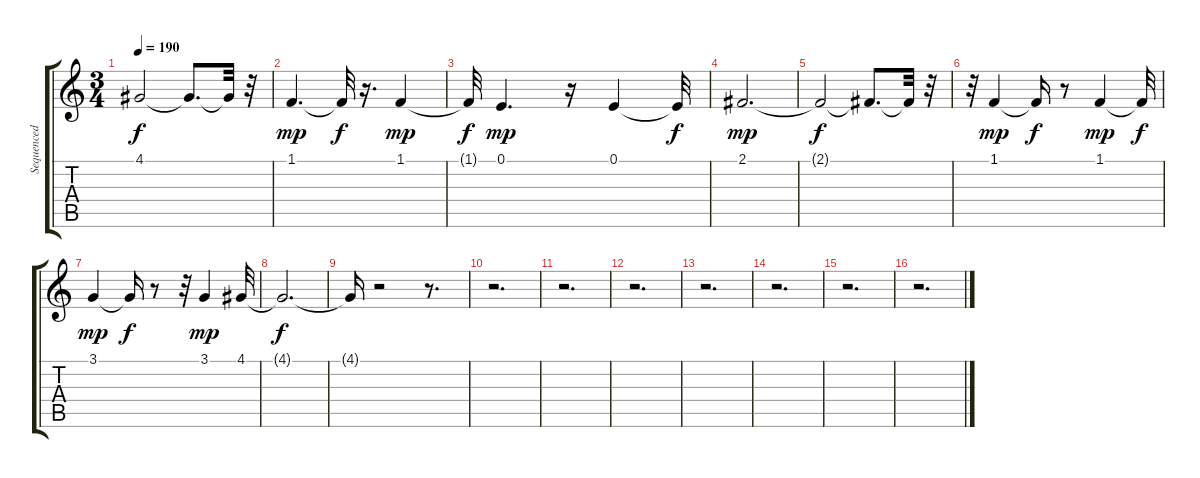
\track ("Sequenced by Barmash Boris." "Sequenced ") {instrument oboe}
\staff {score tabs}
\tuning (E4 B3 G3 D3 A2 E2) {hide}
\ts (3 4)
\tempo 190
\clef g2
\ks c
4.1{t}.2{dy f} 4.1{t}.8{d} 4.1{t}.32 r.32 |
1.1.4{d dy mp} 1.1{t}.32{dy f} r.16{d} 1.1.4{dy mp} |
1.1{t}.32{dy f} 0.1.4{d dy mp} r.16 0.1.4 0.1{t}.32{dy f} |
2.1.2{d dy mp} |
2.1{t}.2{dy f} 2.1{t}.8{d} 2.1{t}.32 r.32 |
r.32 1.1.4{dy mp} 1.1{t}.16{dy f} r.8 1.1.4{dy mp} 1.1{t}.32{dy f} |
3.1.4{dy mp} 3.1{t}.16{dy f} r.8 r.32 3.1.4{dy mp} 4.1.32 |
4.1{t}.2{d dy f} |
4.1{t}.16 r.2 r.8{d} |
r.2{d} |
r.2{d} |
r.2{d} |
r.2{d} |
r.2{d} |
r.2{d} |
r.2{d}
